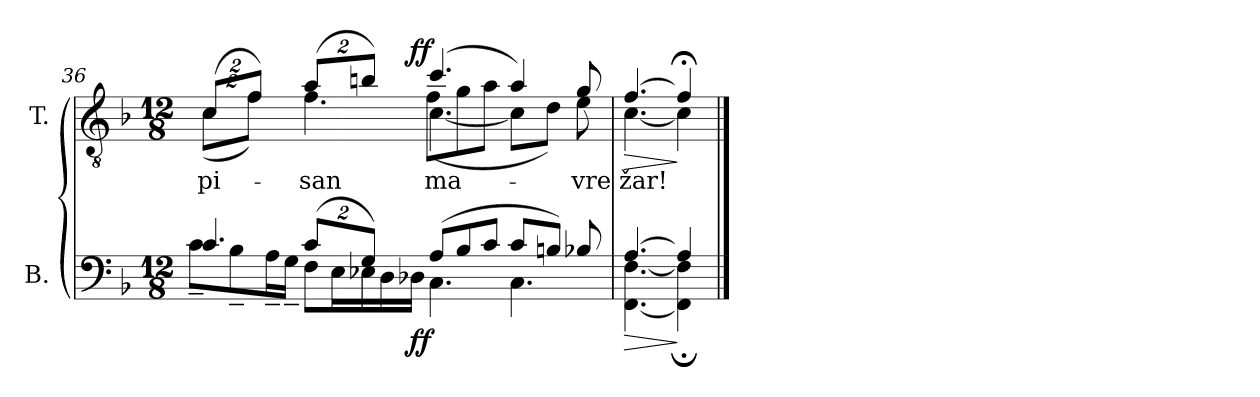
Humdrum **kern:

**kern	**dynam	**kern	**text	**dynam
*part2	*part2	*part1	*part1	*part1
*staff2	*staff2	*staff1	*staff1	*staff1
*I"B.	*	*I"T.	*	*
*clefF4	*	*clefGv2	*	*
*	*	*ITrd7c12	*	*
*k[b-]	*	*k[b-]	*	*
*F:	*	*F:	*	*
*M12/8	*	*M12/8	*	*
=36	=36	=36	=36	=36
*^	*	*	*	*
*	*	*	*Xbrackettup	*	*
*	*	*	*^	*	*
!	!	!	!LO:TX:b:i:t=počasi	!	!	!
!	!	!	!	!	!LO:LY:b:color=#000000	!
*	*	*	*^	*^	*	*
4.ci/	8c~i\L	.	(16%3Ci/L	(16%3Ci\L	4.ryy	2ryy	pi-	.
.	8B-~i\	.	.	.	.	.	.	.
.	.	.	16%3Fi/J)	16%3Fi\J)	.	.	.	.
.	16A~i\L	.	.	.	.	.	.	.
.	16G~i\JJ	.	.	.	.	.	.	.
*Xbrackettup	*	*	*	*	*	*	*	*
!	!	!	!	!	!	!	!LO:LY:b:color=#000000	!
(16%3ci/L	8Fi\L	.	(16%3Ai/L	4.Fi\	4.ryy	.	-san	.
.	16Ei\L	.	.	.	.	8.ryy	.	.
16%3Gi/J)	16E-Xi\	.	16%3Bni/J)	.	.	.	.	.
.	16Di\	.	.	.	.	.	.	.
.	16D-Xi\JJ	ff	.	.	.	2ryy	.	ff
!	!	!	!	!	!	!	!LO:LY:b:color=#000000	!
(8Ai/L	4.Ci\	.	(4.ci/	([4.Ci\	8Fi\L	.	ma-	.
8B-i/	.	.	.	.	8Gi\	.	.	.
8ci/J	.	.	.	.	8Ai\J	.	.	.
8ci/L	4.Ci\	.	4Ai/)	8Ci\L]	4.ryy	.	.	.
.	.	.	.	.	.	4ryy	.	.
8Bni/J)	.	.	.	8Di\J)	.	.	.	.
!	!	!	!	!	!	!	!LO:LY:b:color=#000000	!
8B-Xi/	.	.	8Gi/	8Ei\	.	.	-vre	.
.	.	.	.	.	.	16ryy	.	.
=37	=37	=37	=37	=37	=37	=37	=37	=37
!	!	!LO:HP:b	!	!	!	!	!	!LO:HP:b
*	*	*	*	*v	*v	*v	*	*
*	*	*	*^	*^	*	*
!	!	!	!	!	!	!	!LO:LY:b:color=#000000	!
*	*	*	*	*v	*v	*v	*	*
[4.Ai/	[4.FFi\ [4.Fi	>	[4.Fi/	[4.Ci\	žar!	>
4Ai/]	4FFi\]; 4Fi];	]	4F;i/]	4Ci\]	.	]
*v	*v	*	*	*	*	*
*	*	*v	*v	*	*
==	==	==	==	==
*-	*-	*-	*-	*-
